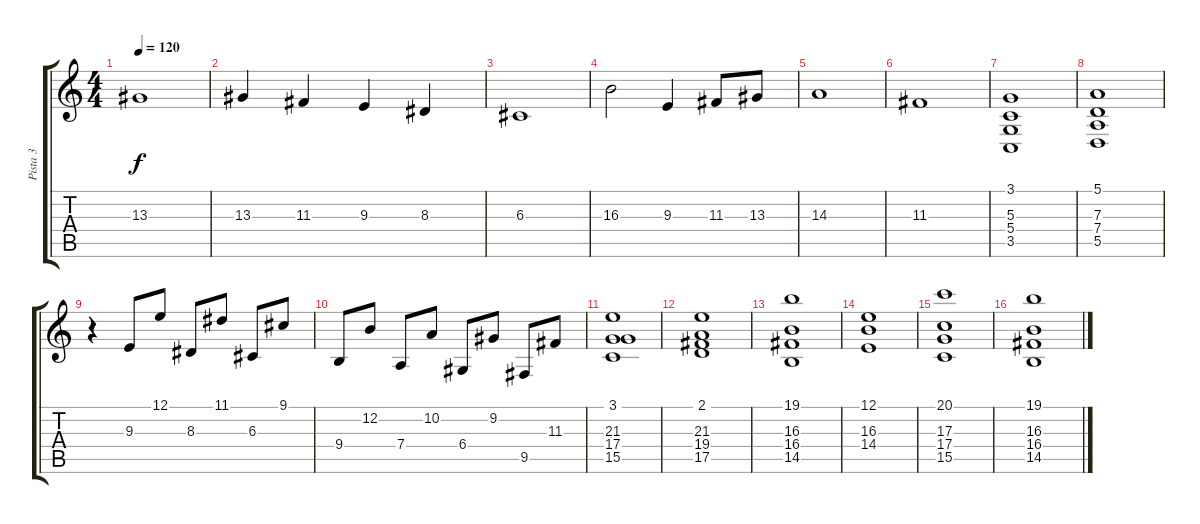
\track ("Pista 3" "Pista 3") {instrument acousticgrandpiano}
\staff {score tabs}
\tuning (E4 B3 G3 D3 A2 E2) {hide}
\ts (4 4)
\tempo 120
\clef g2
\ks c
13.3.1{dy f} |
13.3.4 11.3.4 9.3.4 8.3.4 |
6.3.1 |
16.3.2 9.3.4 11.3.8 13.3.8 |
14.3.1 |
11.3.1 |
(3.1 5.3 5.4 3.5).1 |
(5.1 7.3 7.4 5.5).1 |
r.4 9.3.8 12.1.8 8.3.8 11.1.8 6.3.8 9.1.8 |
9.4.8 12.2.8 7.4.8 10.2.8 6.4.8 9.2.8 9.5.8 11.3.8 |
(3.1 21.3 17.4 15.5).1 |
(2.1 21.3 19.4 17.5).1 |
(19.1 16.3 16.4 14.5).1 |
(12.1 16.3 14.4).1 |
(20.1 17.3 17.4 15.5).1 |
(19.1 16.3 16.4 14.5).1
